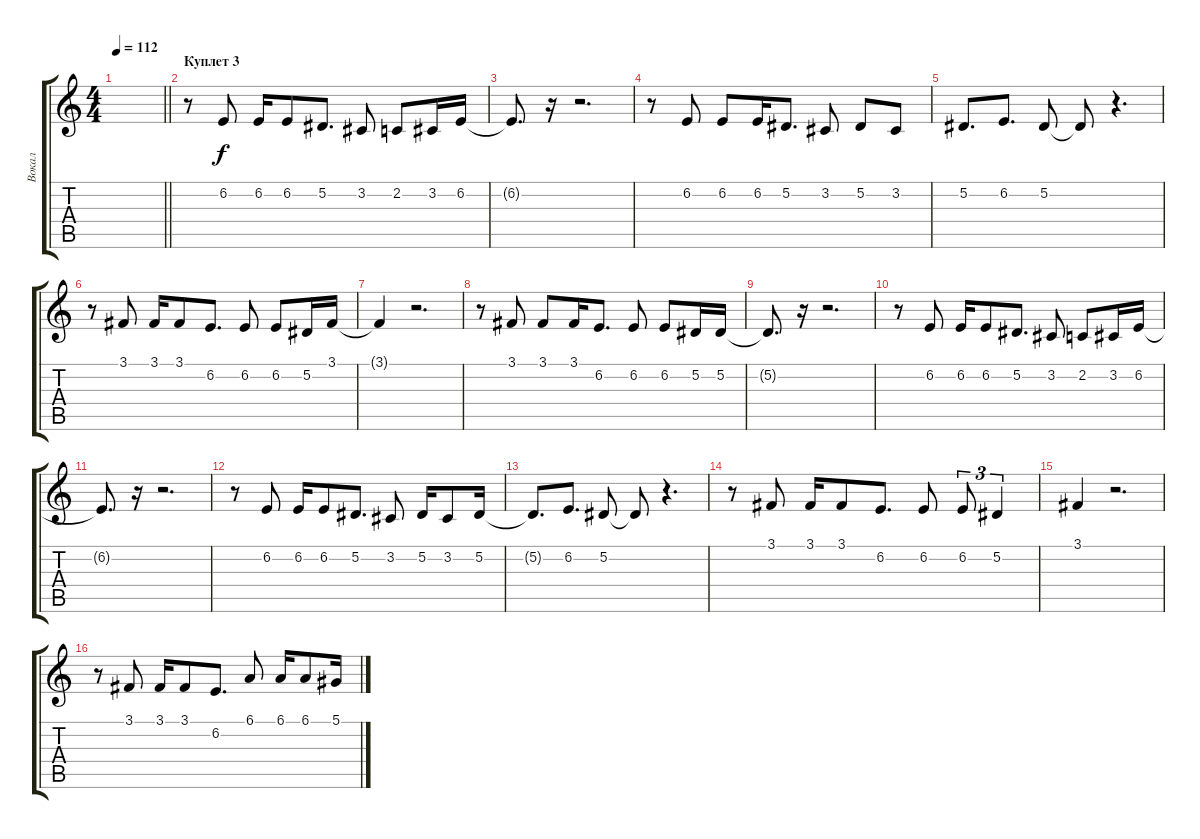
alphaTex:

\track ("Вокал" "Вокал") {instrument altosax}
\staff {score tabs}
\tuning (Eb4 Bb3 Gb3 Db3 Ab2 Eb2) {hide}
\ts (4 4)
\tempo 112
\clef g2
\barLineRight lightlight
\ks aminor
|
\section ("" "Куплет 3")
r.8 6.2.8 6.2.16 6.2.8 5.2.8{d} 3.2.8 2.2.8 3.2.16 6.2.16 |
6.2{t}.8{d} r.16 r.2{d} |
r.8 6.2.8 6.2.8 6.2.16 5.2.8{d} 3.2.8 5.2.8 3.2.8 |
5.2.8{d} 6.2.8{d} 5.2.8 5.2{t}.8 r.4{d} |
r.8 3.1.8 3.1.16 3.1.8 6.2.8{d} 6.2.8 6.2.8 5.2.16 3.1.16 |
3.1{t}.4 r.2{d} |
r.8 3.1.8 3.1.8 3.1.16 6.2.8{d} 6.2.8 6.2.8 5.2.16 5.2.16 |
5.2{t}.8{d} r.16 r.2{d} |
r.8 6.2.8 6.2.16 6.2.8 5.2.8{d} 3.2.8 2.2.8 3.2.16 6.2.16 |
6.2{t}.8{d} r.16 r.2{d} |
r.8 6.2.8 6.2.16 6.2.8 5.2.8{d} 3.2.8 5.2.16 3.2.8 5.2.16 |
5.2{t}.8{d} 6.2.8{d} 5.2.8 5.2{t}.8 r.4{d} |
r.8 3.1.8 3.1.16 3.1.8 6.2.8{d} 6.2.8 6.2.8{tu (3 2)} 5.2.4{tu (3 2)} |
3.1.4 r.2{d} |
r.8 3.1.8 3.1.16 3.1.8 6.2.8{d} 6.1.8 6.1.16 6.1.8 5.1.16
